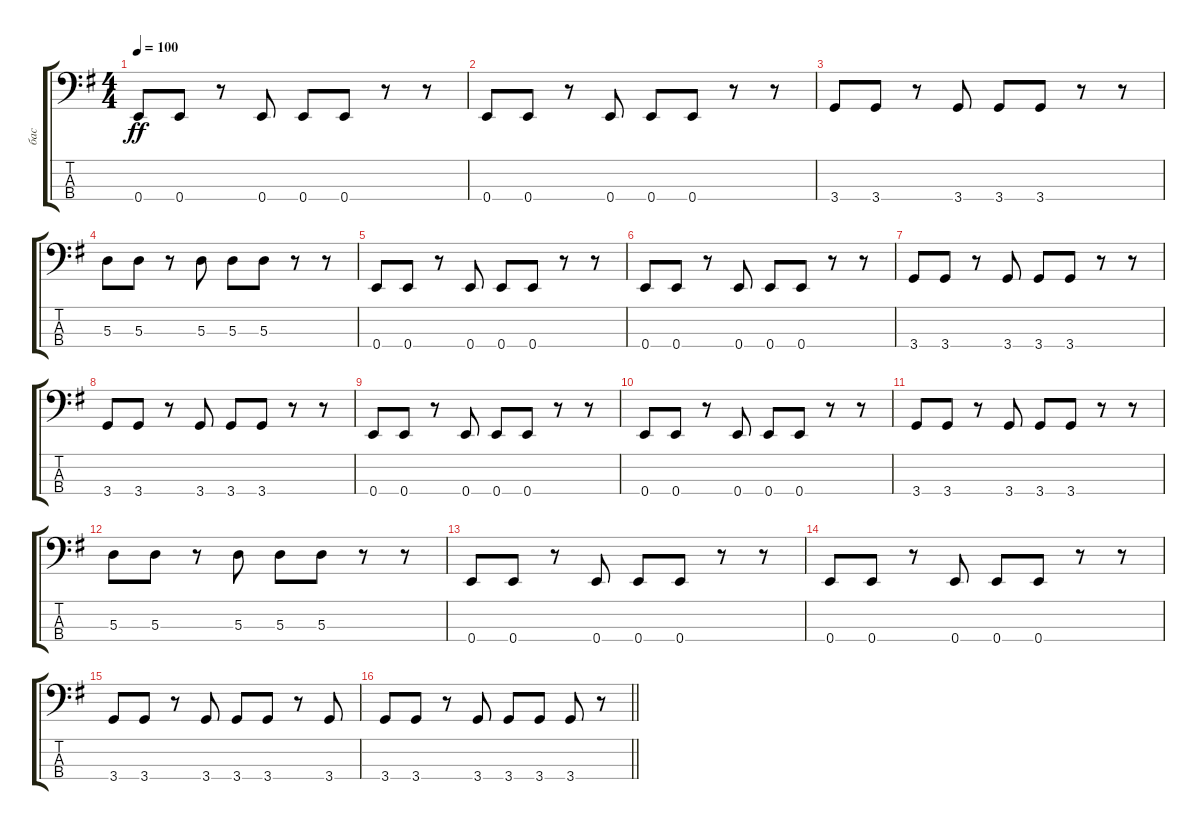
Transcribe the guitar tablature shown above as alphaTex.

\track ("бас" "бас") {instrument electricbassfinger}
\staff {score tabs}
\tuning (G2 D2 A1 E1) {hide}
\ts (4 4)
\section ("" "")
\tempo 100
\clef f4
\ks eminor
0.4.8{dy ff} 0.4.8 r.8 0.4.8 0.4.8 0.4.8 r.8 r.8 |
0.4.8 0.4.8 r.8 0.4.8 0.4.8 0.4.8 r.8 r.8 |
3.4.8 3.4.8 r.8 3.4.8 3.4.8 3.4.8 r.8 r.8 |
5.3.8 5.3.8 r.8 5.3.8 5.3.8 5.3.8 r.8 r.8 |
0.4.8 0.4.8 r.8 0.4.8 0.4.8 0.4.8 r.8 r.8 |
0.4.8 0.4.8 r.8 0.4.8 0.4.8 0.4.8 r.8 r.8 |
3.4.8 3.4.8 r.8 3.4.8 3.4.8 3.4.8 r.8 r.8 |
3.4.8 3.4.8 r.8 3.4.8 3.4.8 3.4.8 r.8 r.8 |
0.4.8 0.4.8 r.8 0.4.8 0.4.8 0.4.8 r.8 r.8 |
0.4.8 0.4.8 r.8 0.4.8 0.4.8 0.4.8 r.8 r.8 |
3.4.8 3.4.8 r.8 3.4.8 3.4.8 3.4.8 r.8 r.8 |
5.3.8 5.3.8 r.8 5.3.8 5.3.8 5.3.8 r.8 r.8 |
0.4.8 0.4.8 r.8 0.4.8 0.4.8 0.4.8 r.8 r.8 |
0.4.8 0.4.8 r.8 0.4.8 0.4.8 0.4.8 r.8 r.8 |
3.4.8 3.4.8 r.8 3.4.8 3.4.8 3.4.8 r.8 3.4.8 |
\barLineRight lightlight
3.4.8 3.4.8 r.8 3.4.8 3.4.8 3.4.8 3.4.8 r.8
